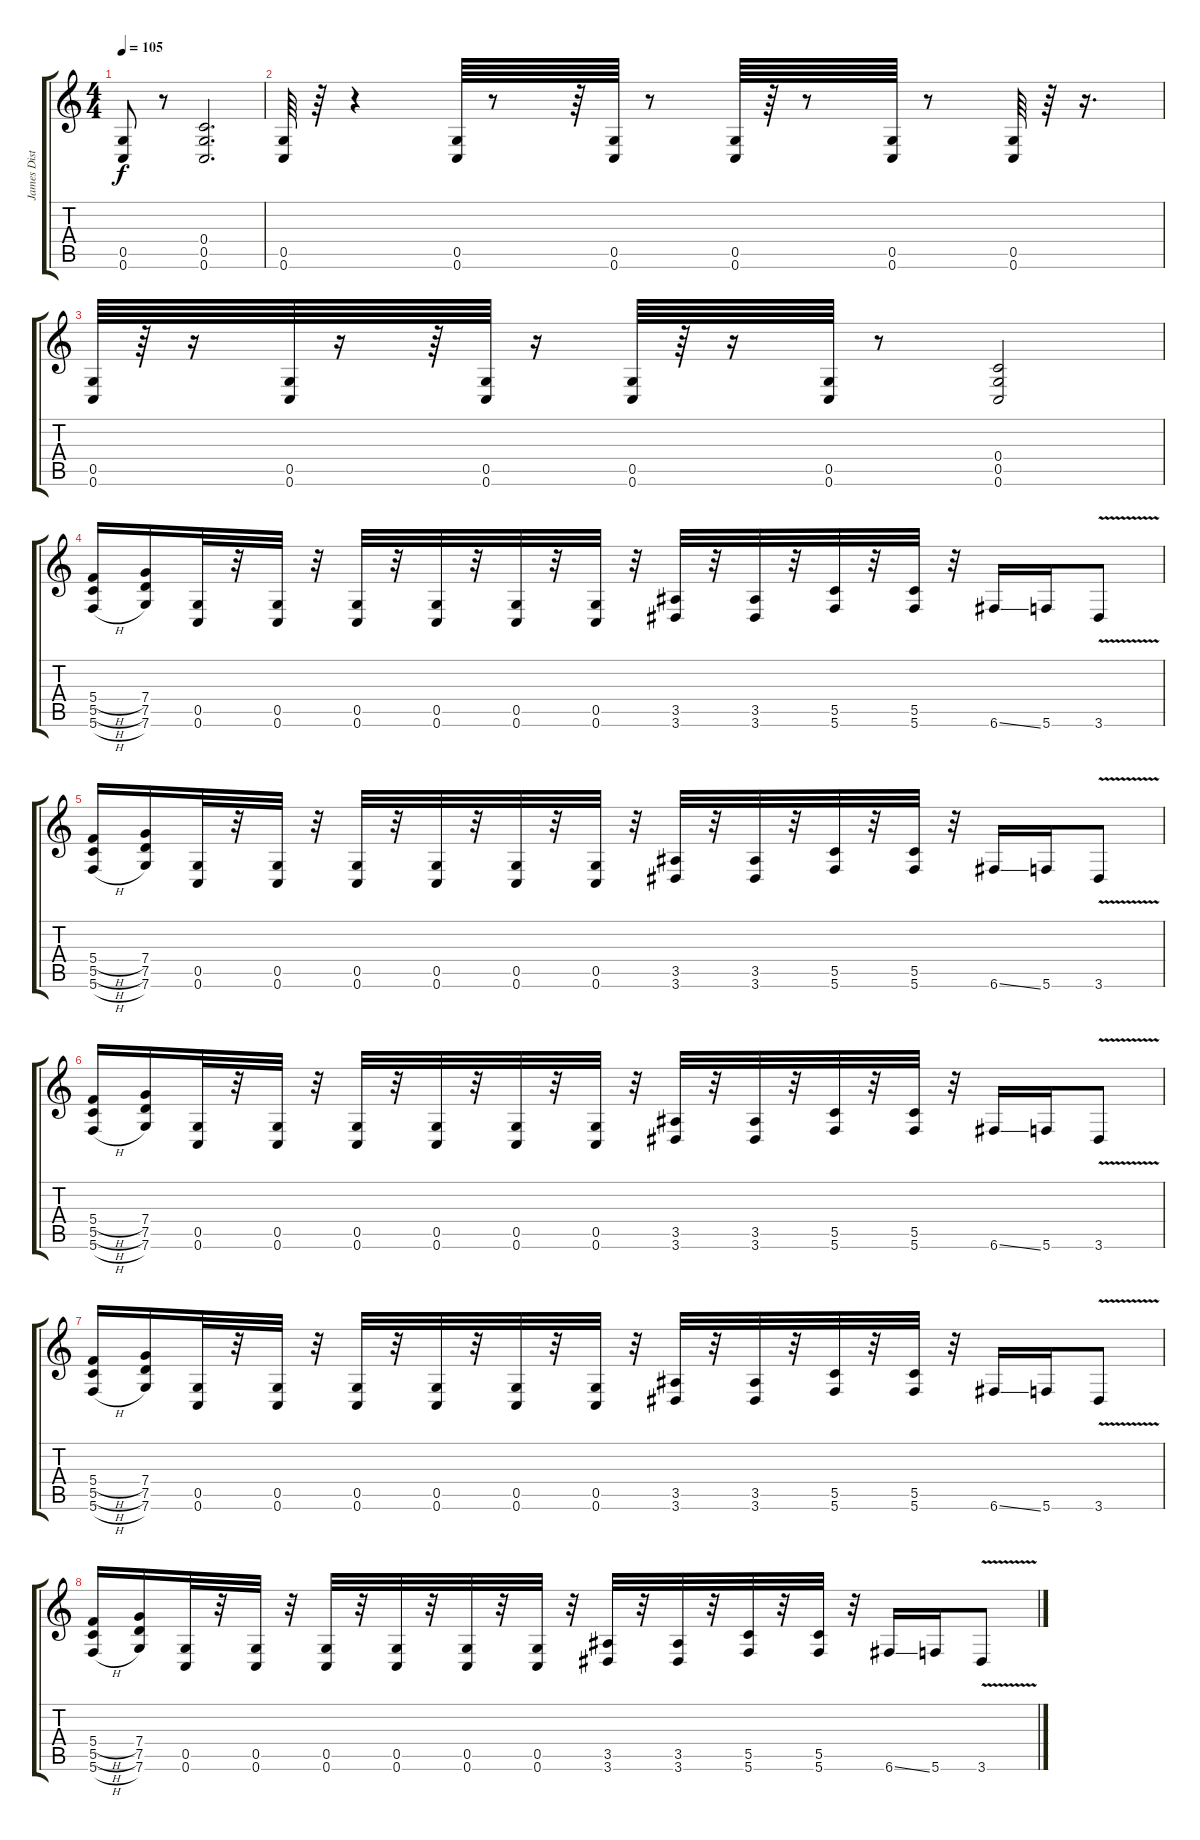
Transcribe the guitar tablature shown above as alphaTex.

\track ("James Distortion" "James Dist") {instrument distortionguitar}
\staff {score tabs}
\tuning (D4 A3 F3 C3 G2 C2) {hide}
\ts (4 4)
\tempo 105
\clef g2
\ks c
(0.5 0.6).8{dy f} r.8 (0.4 0.5 0.6).2{d} |
(0.5 0.6).64 r.64 r.4 (0.5 0.6).64 r.8 r.64 (0.5 0.6).64 r.8 (0.5 0.6).64 r.64 r.8 (0.5 0.6).64 r.8 (0.5 0.6).64 r.64 r.16{d} |
(0.5 0.6).64 r.64 r.16 (0.5 0.6).64 r.16 r.64 (0.5 0.6).64 r.16 (0.5 0.6).64 r.64 r.16 (0.5 0.6).64 r.8 (0.4 0.5 0.6).2 |
(5.4{h} 5.5{h} 5.6{h}).16 (7.4 7.5 7.6).16 (0.5 0.6).32 r.32 (0.5 0.6).32 r.32 (0.5 0.6).32 r.32 (0.5 0.6).32 r.32 (0.5 0.6).32 r.32 (0.5 0.6).32 r.32 (3.5 3.6).32 r.32 (3.5 3.6).32 r.32 (5.5 5.6).32 r.32 (5.5 5.6).32 r.32 6.6{ss}.16 5.6.16 3.6{v}.8 |
(5.4{h} 5.5{h} 5.6{h}).16 (7.4 7.5 7.6).16 (0.5 0.6).32 r.32 (0.5 0.6).32 r.32 (0.5 0.6).32 r.32 (0.5 0.6).32 r.32 (0.5 0.6).32 r.32 (0.5 0.6).32 r.32 (3.5 3.6).32 r.32 (3.5 3.6).32 r.32 (5.5 5.6).32 r.32 (5.5 5.6).32 r.32 6.6{ss}.16 5.6.16 3.6{v}.8 |
(5.4{h} 5.5{h} 5.6{h}).16 (7.4 7.5 7.6).16 (0.5 0.6).32 r.32 (0.5 0.6).32 r.32 (0.5 0.6).32 r.32 (0.5 0.6).32 r.32 (0.5 0.6).32 r.32 (0.5 0.6).32 r.32 (3.5 3.6).32 r.32 (3.5 3.6).32 r.32 (5.5 5.6).32 r.32 (5.5 5.6).32 r.32 6.6{ss}.16 5.6.16 3.6{v}.8 |
(5.4{h} 5.5{h} 5.6{h}).16 (7.4 7.5 7.6).16 (0.5 0.6).32 r.32 (0.5 0.6).32 r.32 (0.5 0.6).32 r.32 (0.5 0.6).32 r.32 (0.5 0.6).32 r.32 (0.5 0.6).32 r.32 (3.5 3.6).32 r.32 (3.5 3.6).32 r.32 (5.5 5.6).32 r.32 (5.5 5.6).32 r.32 6.6{ss}.16 5.6.16 3.6{v}.8 |
(5.4{h} 5.5{h} 5.6{h}).16 (7.4 7.5 7.6).16 (0.5 0.6).32 r.32 (0.5 0.6).32 r.32 (0.5 0.6).32 r.32 (0.5 0.6).32 r.32 (0.5 0.6).32 r.32 (0.5 0.6).32 r.32 (3.5 3.6).32 r.32 (3.5 3.6).32 r.32 (5.5 5.6).32 r.32 (5.5 5.6).32 r.32 6.6{ss}.16 5.6.16 3.6{v}.8
